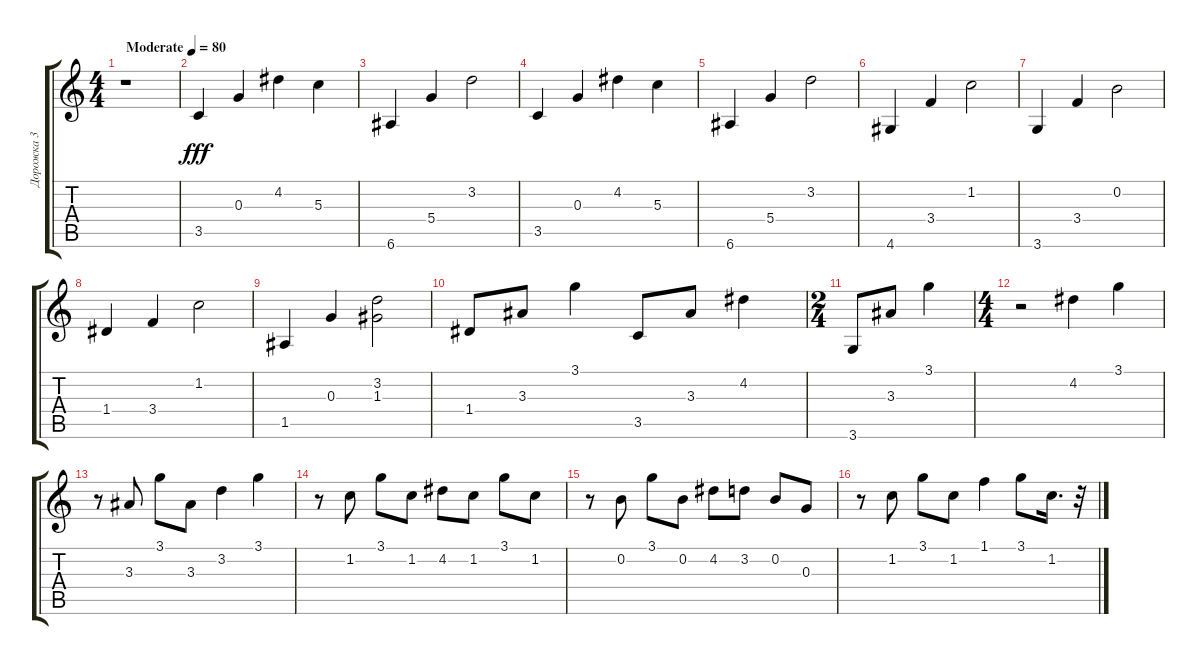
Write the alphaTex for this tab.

\track ("Дорожка 3" "Дорожка 3") {instrument electricguitarjazz}
\staff {score tabs}
\tuning (E4 B3 G3 D3 A2 E2) {hide}
\ts (4 4)
\tempo (80 "Moderate")
\clef g2
\ks c
r.1{dy fff instrument electricguitarjazz} |
3.5.4 0.3.4 4.2.4 5.3.4 |
6.6.4 5.4.4 3.2.2 |
3.5.4 0.3.4 4.2.4 5.3.4 |
6.6.4 5.4.4 3.2.2 |
4.6.4 3.4.4 1.2.2 |
3.6.4 3.4.4 0.2.2 |
1.4.4 3.4.4 1.2.2 |
1.5.4 0.3.4 (3.2 1.3).2 |
1.4.8 3.3.8 3.1.4 3.5.8 3.3.8 4.2.4 |
\ts (2 4)
3.6.8 3.3.8 3.1.4 |
\ts (4 4)
r.2 4.2.4 3.1.4 |
r.8 3.3.8 3.1.8 3.3.8 3.2.4 3.1.4 |
r.8 1.2.8 3.1.8 1.2.8 4.2.8 1.2.8 3.1.8 1.2.8 |
r.8 0.2.8 3.1.8 0.2.8 4.2.8 3.2.8 0.2.8 0.3.8 |
r.8 1.2.8 3.1.8 1.2.8 1.1.4 3.1.8 1.2.16{d} r.32
